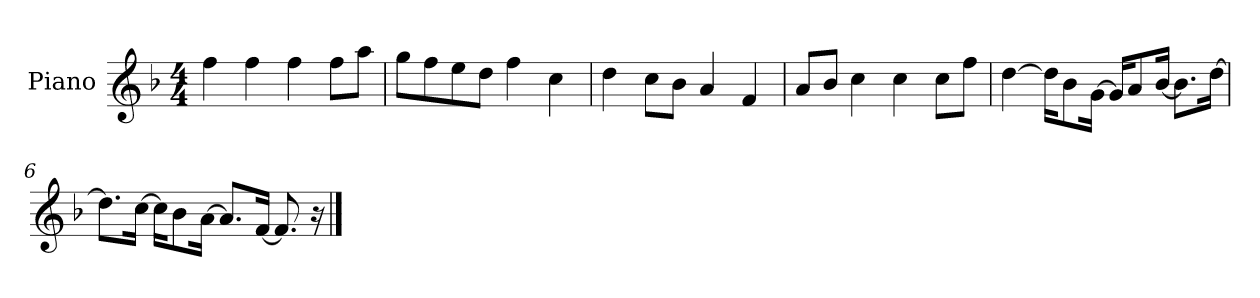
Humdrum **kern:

**kern
*part1
*staff1
*I"Piano
*I'P-no
*clefG2
*k[b-]
*M4/4
*MM90
=1
4ff\
4ff\
4ff\
8ff\L
8aa\J
=2
8gg\L
8ff\
8ee\
8dd\J
4ff\
4cc\
=3
4dd\
8cc\L
8b-\J
4a/
4f/
=4
8a/L
8b-/J
4cc\
4cc\
8cc\L
8ff\J
=5
[4dd\
16dd\KL]
8b-\
[16g\Jk
16g/KL]
8a/
[16b-/Jk
8.b-\L]
[16dd\Jk
!!LO:LB:g=z
=6
8.dd\L]
[16cc\Jk
16cc\KL]
8b-\
[16a\Jk
8.a/L]
[16f/Jk
8.f/]
16r
==
*-
